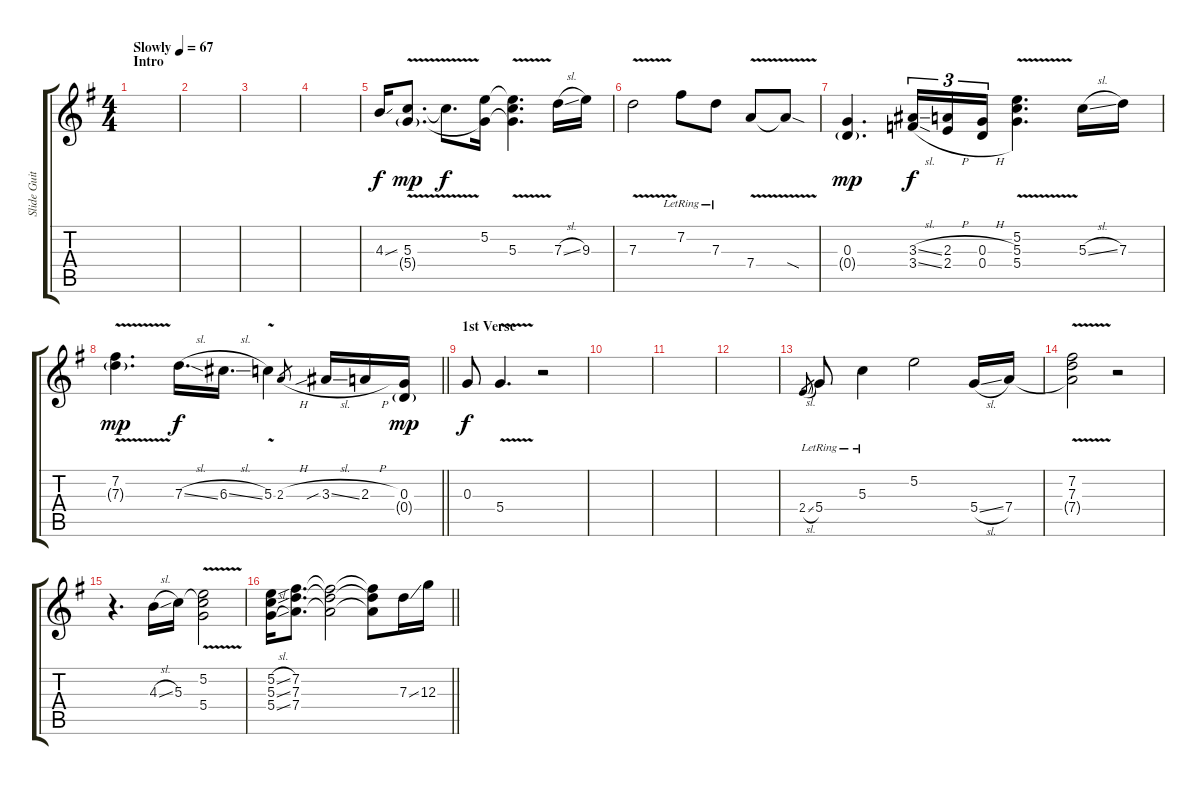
\track ("Slide Guitar" "Slide Guit") {instrument acousticguitarsteel}
\staff {score tabs}
\tuning (D4 B3 G3 D3 A2 E2) {hide}
\ts (4 4)
\section ("" "Intro")
\tempo (67 "Slowly")
\clef g2
\ks g
|
|
|
|
4.3{ss}.16 (5.3{v} 5.4{g}).8{d dy mp} 5.3{t}.8{d dy f} (5.2 5.4{t}).16 (5.2{t} 5.3{v} 5.4{t}).4{d} 7.3{sl}.16 9.3.16 |
7.3{v}.2 7.2{lr}.8 7.3{lr}.8 7.4{v}.8 7.4{sod t}.8 |
(0.3 0.4{g}).4{d dy mp} (3.3{sl} 3.4{sl}).16{tu (3 2) dy f} (2.3{h} 2.4{h}).16{tu (3 2)} (0.3{h} 0.4{h}).16{tu (3 2)} (5.2{v} 5.3 5.4).4{d} 5.3{sl}.16 7.3.16 |
\barLineRight lightlight
(7.2{v} 7.3{g}).4{d dy mp} 7.3{sl}.16{d dy f} 6.3{sl}.16{d} 5.3{v}.4 2.3{h}.8{gr} 3.3{sib sl}.16 2.3{h}.16 (0.3 0.4{g}).16{dy mp} |
\section ("" "1st Verse")
0.3.8{dy f} 5.4{v}.4{d} r.2 |
|
|
|
2.4{sl}.8{gr} 5.4{lr}.8 5.3{lr}.4 5.2.2 5.4{sl}.16 7.4.16 |
(7.2{v} 7.3 7.4{t}).2 r.2 |
r.4{d} 4.3{sl}.16 5.3.16 (5.2{v} 5.3{t} 5.4).2 |
\barLineRight lightlight
(5.2{sl} 5.3{sl} 5.4{sl}).16 (7.2 7.3 7.4).8{d} (7.2{t} 7.3{t} 7.4{t}).2 (7.2{t} 7.3{t} 7.4{t}).8 7.3{ss}.16 12.3.16
